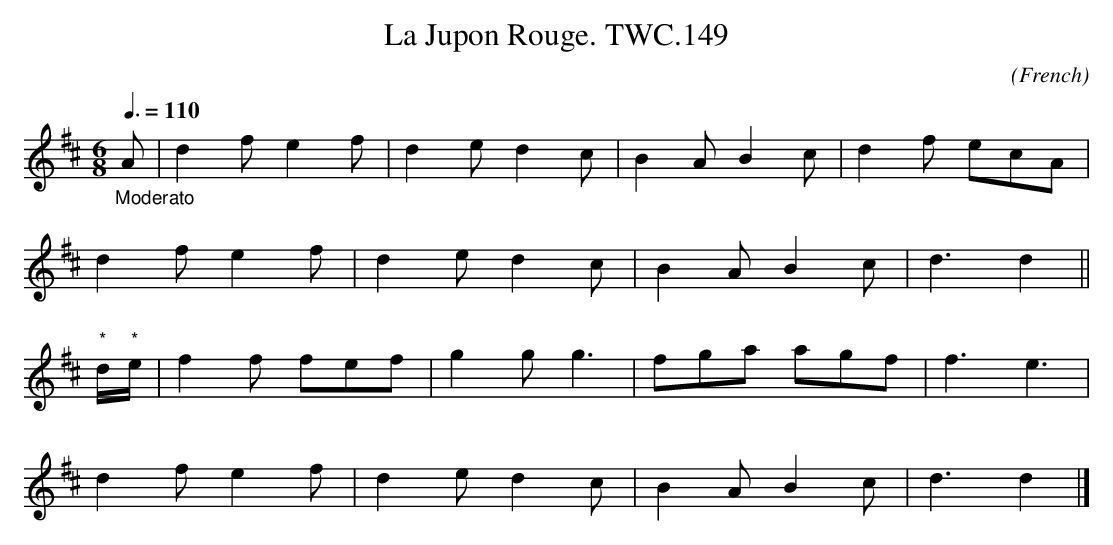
X:1
T: Jupon Rouge. TWC.149, La
L:1/8
C:(French)
M:6/8
Q:3/8=110
K:D
"_Moderato"\
A|d2f e2f|d2e d2c|B2A B2c|d2f ecA|
d2f e2f|d2e d2c|B2A B2c|d3 d2||
"*"d/"*"e/|f2f fef|g2g g3|fga agf|f3 e3|
d2f e2f|d2e d2c|B2A B2c|d3 d2 |]
